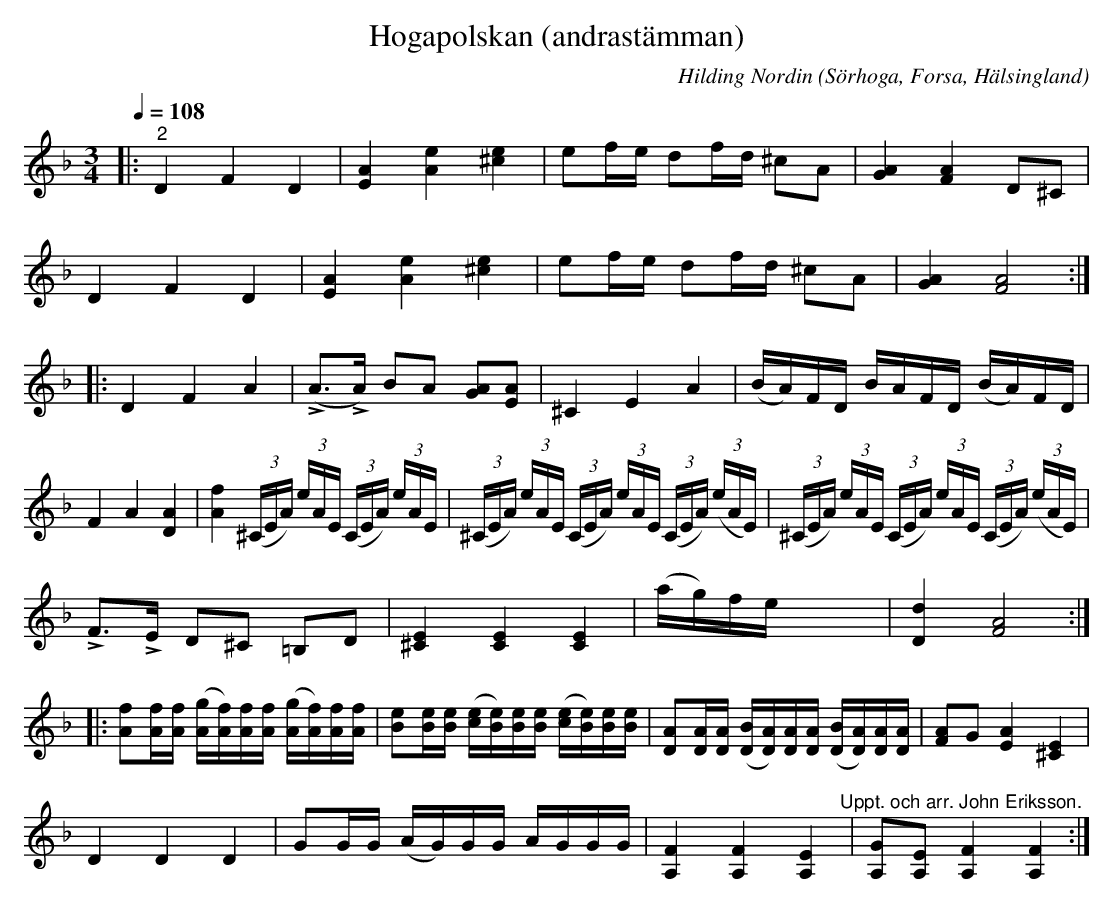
X:1
T:Hogapolskan (andrastämman)
C:Hilding Nordin
O:Sörhoga, Forsa, Hälsingland
L:1/16
Q:1/4=108
M:3/4
K:Dm
V:2
|:"^2" D4 F4 D4 | [EA]4 [Ae]4 [^ce]4 | e2fe d2fd ^c2A2 | [GA]4 [FA]4 D2^C2 |
D4 F4 D4 | [EA]4 [Ae]4 [^ce]4 | e2fe d2fd ^c2A2 | [GA]4 [FA]8 ::
D4 F4 A4 | (!>!A2>!>!A2) B2A2 [GA]2[EA]2 | ^C4 E4 A4 | (BA)FD BAFD (BA)FD |
F4 A4 [DA]4 | [Af]4 (3(^CEA) (3eAE (3(CEA) (3eAE | (3(^CEA) (3eAE (3(CEA) (3eAE (3(CEA) (3(eAE) | (3(^CEA) (3eAE (3(CEA) (3eAE (3(CEA) (3(eAE) |
!>!F2>!>!E2 D2^C2 =B,2D2 | [^CE]4 [CE]4 [CE]4 | (ag)fe x8 | [Dd]4 [FA]8 ::
[Af]2[Af][Af] ([Ag][Af])[Af][Af] ([Ag][Af])[Af][Af] | [Be]2[Be][Be] ([ce][Be])[Be][Be] ([ce][Be])[Be][Be] | [DA]2[DA][DA] ([DB][DA])[DA][DA] ([DB][DA])[DA][DA] | [FA]2G2 [EA]4 [^CE]4 |
 D4 D4 D4 | G2GG (AG)GG AGGG | [A,F]4 [A,F]4 [A,E]4"^Uppt. och arr. John Eriksson." | [A,G]2[A,E]2 [A,F]4 [A,F]4 :|
